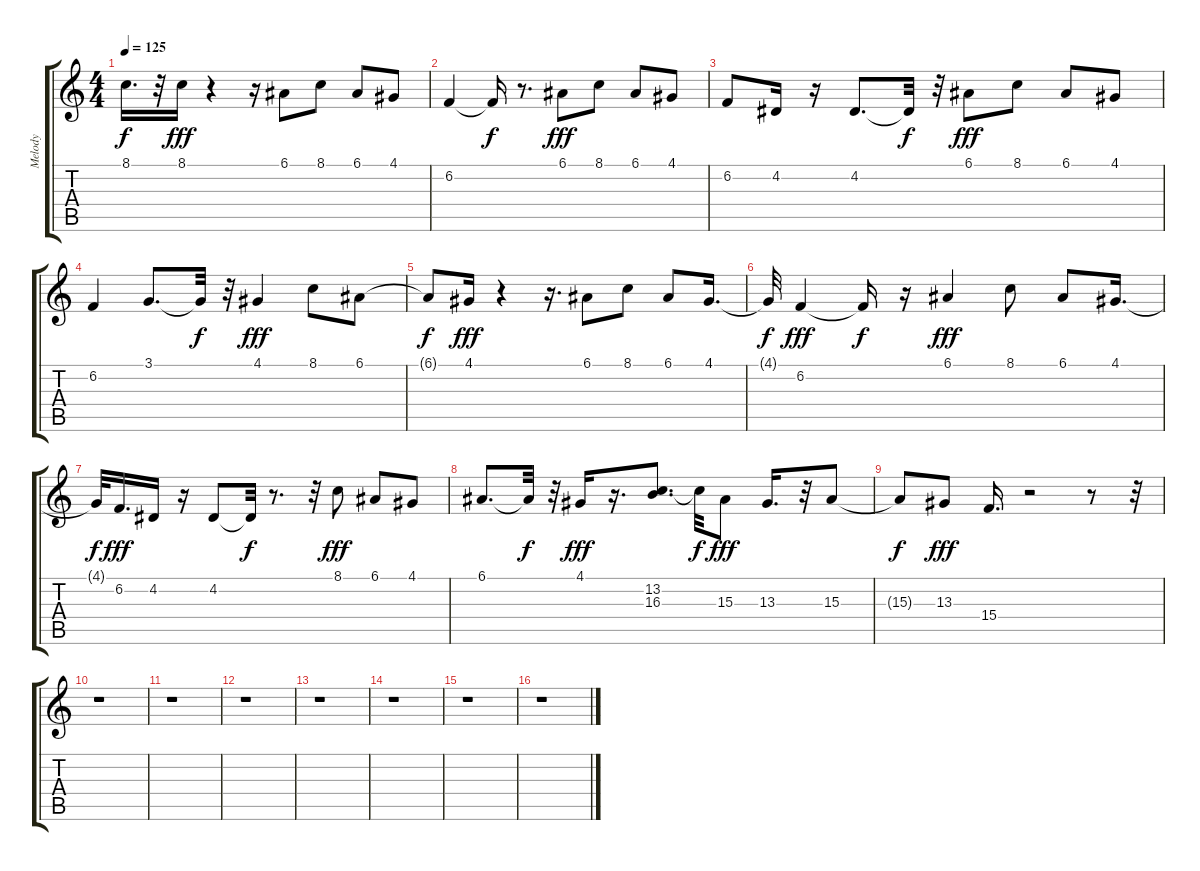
\track ("Melody" "Melody") {instrument acousticgrandpiano}
\staff {score tabs}
\tuning (E4 B3 G3 D3 A2 E2) {hide}
\ts (4 4)
\tempo 125
\clef g2
\ks c
8.1{t}.16{d dy f} r.32 8.1.16{dy fff} r.4 r.16 6.1.8 8.1.8 6.1.8 4.1.8 |
6.2.4 6.2{t}.16{dy f} r.8{d} 6.1.8{dy fff} 8.1.8 6.1.8 4.1.8 |
6.2.8 4.2.16 r.16 4.2.8{d} 4.2{t}.32{dy f} r.32 6.1.8{dy fff} 8.1.8 6.1.8 4.1.8 |
6.2.4 3.1.8{d} 3.1{t}.32{dy f} r.32 4.1.4{dy fff} 8.1.8 6.1.8 |
6.1{t}.8{dy f} 4.1.16{dy fff} r.4 r.16{d} 6.1.8 8.1.8 6.1.8 4.1.16{d} |
4.1{t}.32{dy f} 6.2.4{dy fff} 6.2{t}.16{dy f} r.16 6.1.4{dy fff} 8.1.8 6.1.8 4.1.16{d} |
4.1{t}.32{dy f} 6.2.16{d dy fff} 4.2.16 r.16 4.2.8 4.2{t}.32{dy f} r.8{d} r.32 8.1.8{dy fff} 6.1.8 4.1.8 |
6.1.8{d} 6.1{t}.32{dy f} r.32 4.1.16{dy fff} r.16{d} (13.2 16.3).8{d} 13.2{t}.32{dy f} 15.3.8{dy fff} 13.3.16{d} r.32 15.3.8 |
15.3{t}.8{dy f} 13.3.8{dy fff} 15.4.16{d} r.2 r.8 r.32 |
r.1 |
r.1 |
r.1 |
r.1 |
r.1 |
r.1 |
r.1
